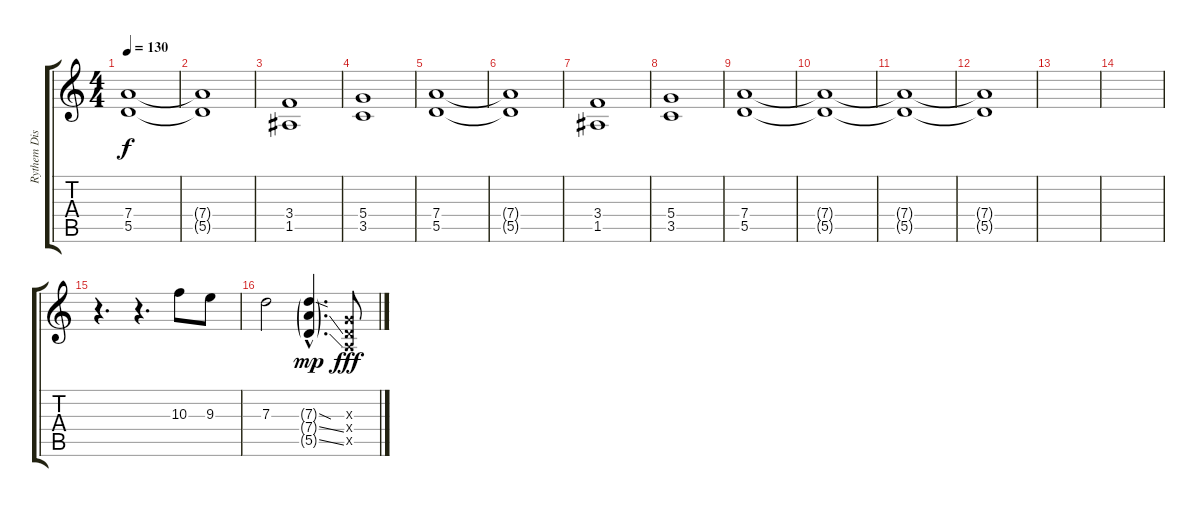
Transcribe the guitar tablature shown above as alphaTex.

\track ("Rythem Distortion" "Rythem Dis") {instrument distortionguitar}
\staff {score tabs}
\tuning (E4 B3 G3 D3 A2 E2) {hide}
\ts (4 4)
\tempo 130
\clef g2
\ks c
(7.4 5.5).1{dy f} |
(7.4{t} 5.5{t}).1 |
(3.4 1.5).1 |
(5.4 3.5).1 |
(7.4 5.5).1 |
(7.4{t} 5.5{t}).1 |
(3.4 1.5).1 |
(5.4 3.5).1 |
(7.4 5.5).1{volume 0} |
(7.4{t} 5.5{t}).1 |
(7.4{t} 5.5{t}).1 |
(7.4{t} 5.5{t}).1 |
|
|
r.4{d volume 14} r.4{d} 10.3.8 9.3.8 |
7.3.2 (7.3{sod g hac} 7.4{ss g hac} 5.5{ss g hac}).4{d dy mp} (0.3{x} 0.4{x} 0.5{x}).8{dy fff}
